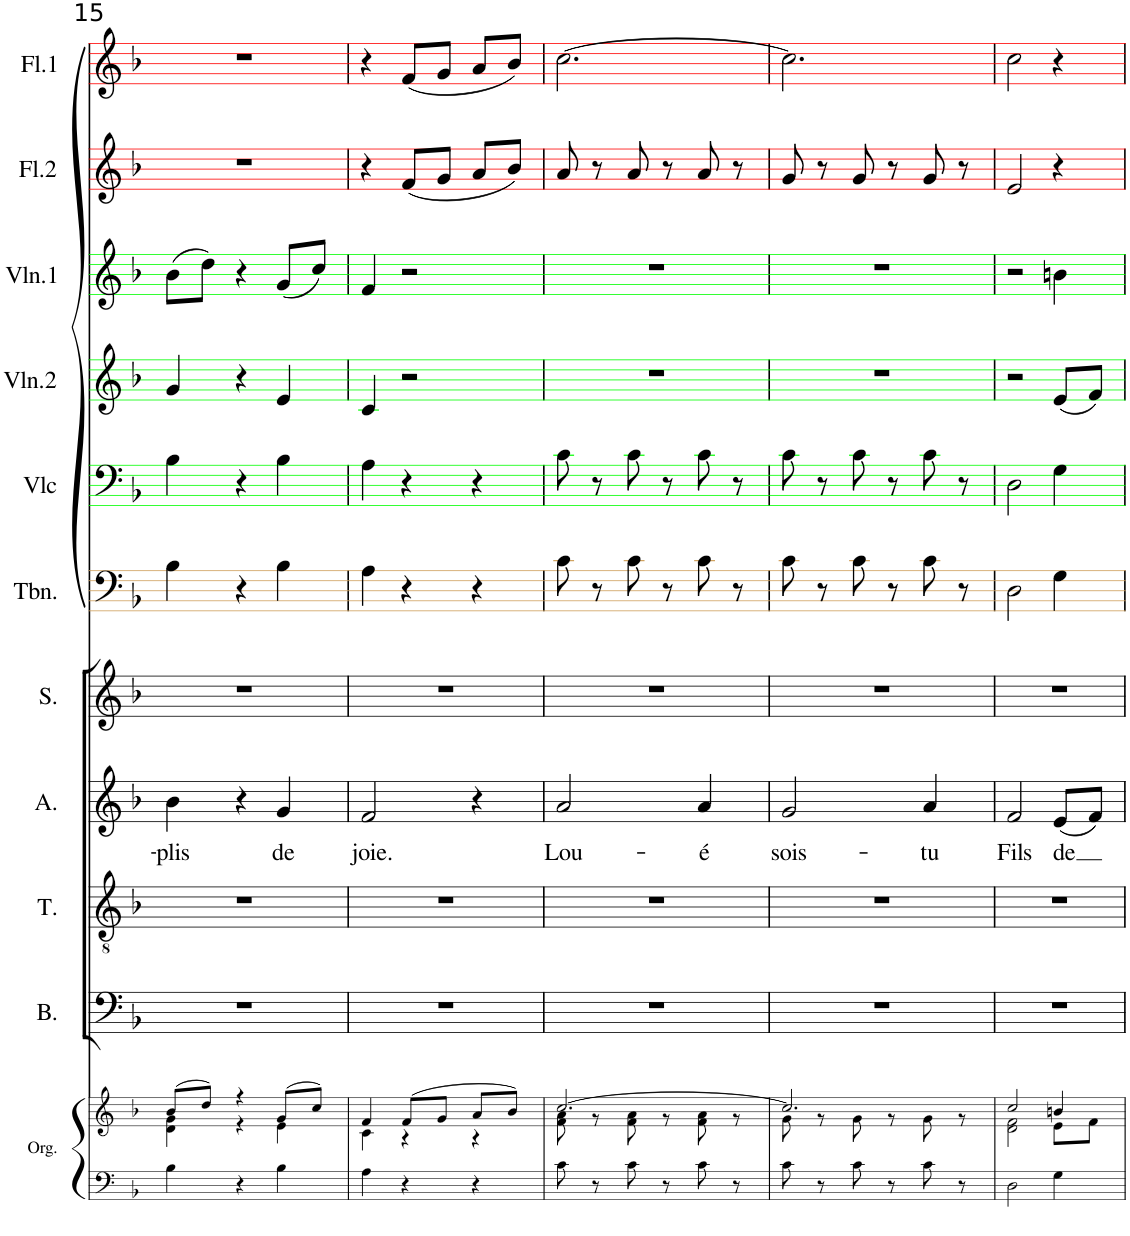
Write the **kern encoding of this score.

**kern	**kern	**kern	**kern	**kern	**text	**kern	**kern	**kern	**kern	**kern	**kern	**kern
*part11	*part11	*part10	*part9	*part8	*part8	*part7	*part6	*part5	*part4	*part3	*part2	*part1
*staff12	*staff11	*staff10	*staff9	*staff8	*staff8	*staff7	*staff6	*staff5	*staff4	*staff3	*staff2	*staff1
*I"Orgue	*	*I"Bass	*I"Ténor	*I"Alto	*	*I"Soprano	*I"Trombone	*I"Violoncelle	*I"Violon 2	*I"Violon 1	*I"Flûte 2	*I"Flûte 1
*I'Org.	*	*I'B.	*I'T.	*I'A.	*	*I'S.	*I'Tbn.	*I'Vlc	*I'Vln.2	*I'Vln.1	*I'Fl.2	*I'Fl.1
!!LO:PB:g=z
*clefF4	*clefG2	*clefF4	*clefGv2	*clefG2	*	*clefG2	*clefF4	*clefF4	*clefG2	*clefG2	*clefG2	*clefG2
*k[b-]	*k[b-]	*k[b-]	*k[b-]	*k[b-]	*	*k[b-]	*k[b-]	*k[b-]	*k[b-]	*k[b-]	*k[b-]	*k[b-]
*M3/4	*M3/4	*M3/4	*M3/4	*M3/4	*	*M3/4	*M3/4	*M3/4	*M3/4	*M3/4	*M3/4	*M3/4
=15	=15	=15	=15	=15	=15	=15	=15	=15	=15	=15	=15	=15
*	*^	*	*	*	*	*	*	*	*	*	*	*
!	!	!	!	!	!	!LO:LY:b	!	!	!	!	!	!	!
4B-\	(8b-/L	4d\ 4g\	2.r	2.r	4b-\	-plis	2.r	4B-\	4B-\	4g/	(8b-\L	2.r	2.r
.	8dd/J)	.	.	.	.	.	.	.	.	.	8dd\J)	.	.
4r	4r	4r	.	.	4r	.	.	4r	4r	4r	4r	.	.
!	!	!	!	!	!	!LO:LY:b	!	!	!	!	!	!	!
4B-\	(8g/L	4e\	.	.	4g/	de	.	4B-\	4B-\	4e/	(8g/L	.	.
.	8cc/J)	.	.	.	.	.	.	.	.	.	8cc/J)	.	.
=16	=16	=16	=16	=16	=16	=16	=16	=16	=16	=16	=16	=16	=16
!	!	!	!	!	!	!LO:LY:b	!	!	!	!	!	!	!
4A\	4f/	4c\	2.r	2.r	2f/	joie.	2.r	4A\	4A\	4c/	4f/	4r	4r
4r	(8f/L	4r	.	.	.	.	.	4r	4r	2r	2r	(8f/L	(8f/L
.	8g/J	.	.	.	.	.	.	.	.	.	.	8g/J	8g/J
4r	8a/L	4r	.	.	4r	.	.	4r	4r	.	.	8a/L	8a/L
.	8b-/J)	.	.	.	.	.	.	.	.	.	.	8b-/J)	8b-/J)
=17	=17	=17	=17	=17	=17	=17	=17	=17	=17	=17	=17	=17	=17
!	!	!	!	!	!	!LO:LY:b	!	!	!	!	!	!	!
8c\	[2.cc/	8f\ 8a\	2.r	2.r	2a/	Lou-	2.r	8c\	8c\	2.r	2.r	8a/	[2.cc\
8r	.	8r	.	.	.	.	.	8r	8r	.	.	8r	.
8c\	.	8f\ 8a\	.	.	.	.	.	8c\	8c\	.	.	8a/	.
8r	.	8r	.	.	.	.	.	8r	8r	.	.	8r	.
!	!	!	!	!	!	!LO:LY:b	!	!	!	!	!	!	!
8c\	.	8f\ 8a\	.	.	4a/	-é	.	8c\	8c\	.	.	8a/	.
8r	.	8r	.	.	.	.	.	8r	8r	.	.	8r	.
=18	=18	=18	=18	=18	=18	=18	=18	=18	=18	=18	=18	=18	=18
!	!	!	!	!	!	!LO:LY:b	!	!	!	!	!	!	!
8c\	2.cc/]	8g\	2.r	2.r	2g/	sois-	2.r	8c\	8c\	2.r	2.r	8g/	2.cc\]
8r	.	8r	.	.	.	.	.	8r	8r	.	.	8r	.
8c\	.	8g\	.	.	.	.	.	8c\	8c\	.	.	8g/	.
8r	.	8r	.	.	.	.	.	8r	8r	.	.	8r	.
!	!	!	!	!	!	!LO:LY:b	!	!	!	!	!	!	!
8c\	.	8g\	.	.	4a/	-tu	.	8c\	8c\	.	.	8g/	.
8r	.	8r	.	.	.	.	.	8r	8r	.	.	8r	.
=19	=19	=19	=19	=19	=19	=19	=19	=19	=19	=19	=19	=19	=19
!	!	!	!	!	!	!LO:LY:b	!	!	!	!	!	!	!
2D\	2cc/	2d\ 2f\	2.r	2.r	2f/	Fils	2.r	2D\	2D\	2r	2r	2e/	2cc\
!	!	!	!	!	!	!LO:LY:b	!	!	!	!	!	!	!
4G\	4bn/	8e\L	.	.	(8e/L	de	.	4G\	4G\	(8e/L	4bn\	4r	4r
.	.	8f\J	.	.	8f/J)	.	.	.	.	8f/J)	.	.	.
*	*v	*v	*	*	*	*	*	*	*	*	*	*	*
=	=	=	=	=	=	=	=	=	=	=	=	=
*-	*-	*-	*-	*-	*-	*-	*-	*-	*-	*-	*-	*-
